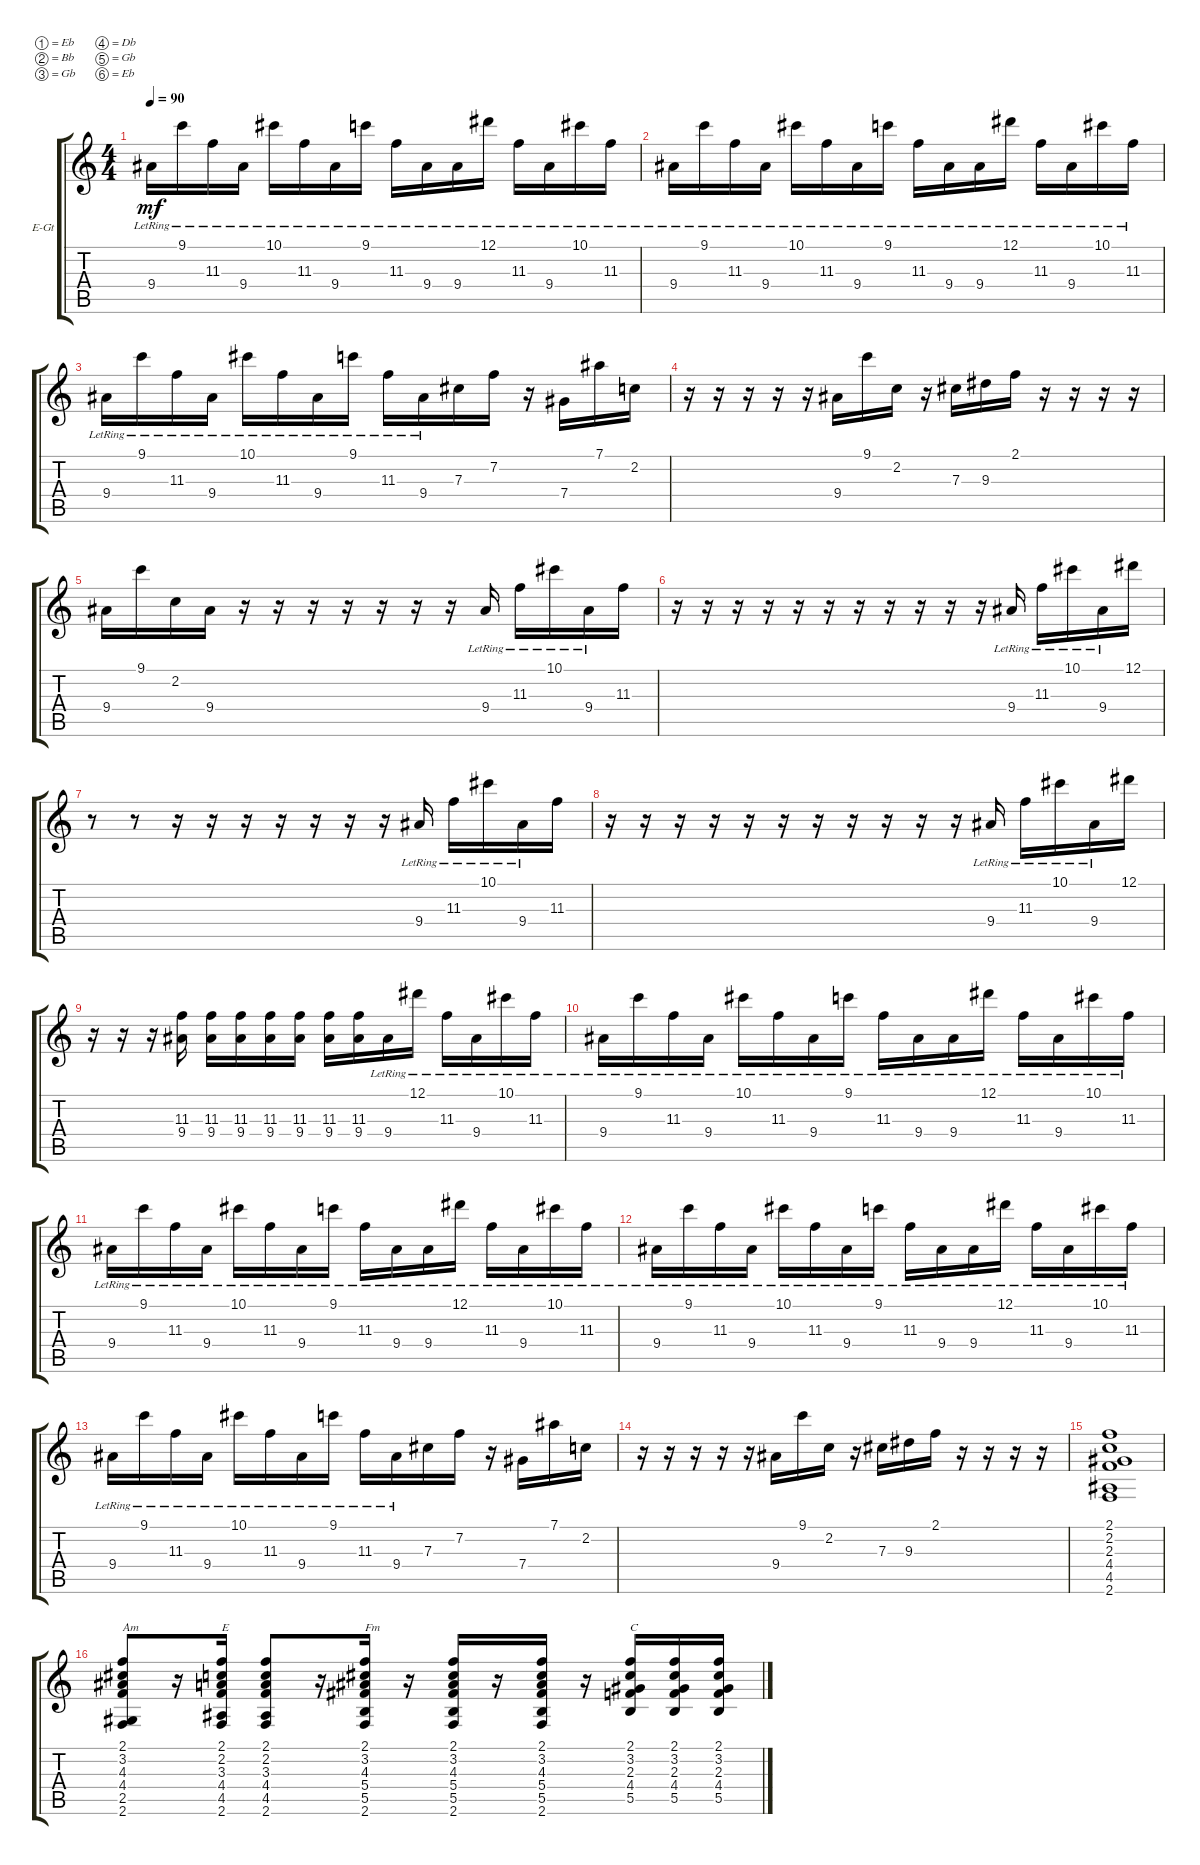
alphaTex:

\defaultSystemsLayout 4
\bracketExtendMode groupsimilarinstruments
\firstSystemTrackNameOrientation horizontal
\otherSystemsTrackNameOrientation horizontal
\track ("Electric Guitar" "E-Gt") {instrument electricguitarclean}
\staff {score tabs}
\tuning (Eb4 Bb3 Gb3 Db3 Gb2 Eb2)
\ts (4 4)
\tempo 90
\clef g2
\ks c
9.4{lr}.16{dy mf} 9.1{lr}.16 11.3{lr}.16 9.4{lr}.16 10.1{lr}.16 11.3{lr}.16 9.4{lr}.16 9.1{lr}.16 11.3{lr}.16 9.4{lr}.16 9.4{lr}.16 12.1{lr}.16 11.3{lr}.16 9.4{lr}.16 10.1{lr}.16 11.3{lr}.16 |
9.4{lr}.16 9.1{lr}.16 11.3{lr}.16 9.4{lr}.16 10.1{lr}.16 11.3{lr}.16 9.4{lr}.16 9.1{lr}.16 11.3{lr}.16 9.4{lr}.16 9.4{lr}.16 12.1{lr}.16 11.3{lr}.16 9.4{lr}.16 10.1{lr}.16 11.3{lr}.16 |
9.4{lr}.16 9.1{lr}.16 11.3{lr}.16 9.4{lr}.16 10.1{lr}.16 11.3{lr}.16 9.4{lr}.16 9.1{lr}.16 11.3{lr}.16 9.4{lr}.16 7.3.16 7.2.16 r.16 7.4.16 7.1.16 2.2.16 |
r.16 r.16 r.16 r.16 r.16 9.4.16 9.1.16 2.2.16 r.16 7.3.16 9.3.16 2.1.16 r.16 r.16 r.16 r.16 |
9.4.16 9.1.16 2.2.16 9.4.16 r.16 r.16 r.16 r.16 r.16 r.16 r.16 9.4{lr}.16 11.3{lr}.16 10.1{lr}.16 9.4{lr}.16 11.3.16 |
r.16 r.16 r.16 r.16 r.16 r.16 r.16 r.16 r.16 r.16 r.16 9.4{lr}.16 11.3{lr}.16 10.1{lr}.16 9.4{lr}.16 12.1.16 |
r.8 r.8 r.16 r.16 r.16 r.16 r.16 r.16 r.16 9.4{lr}.16 11.3{lr}.16 10.1{lr}.16 9.4{lr}.16 11.3.16 |
r.16 r.16 r.16 r.16 r.16 r.16 r.16 r.16 r.16 r.16 r.16 9.4{lr}.16 11.3{lr}.16 10.1{lr}.16 9.4{lr}.16 12.1.16 |
r.16 r.16 r.16 (11.3 9.4).16 (11.3 9.4).16 (11.3 9.4).16 (11.3 9.4).16 (11.3 9.4).16 (11.3 9.4).16 (11.3 9.4).16 9.4{lr}.16 12.1{lr}.16 11.3{lr}.16 9.4{lr}.16 10.1{lr}.16 11.3{lr}.16 |
9.4{lr}.16 9.1{lr}.16 11.3{lr}.16 9.4{lr}.16 10.1{lr}.16 11.3{lr}.16 9.4{lr}.16 9.1{lr}.16 11.3{lr}.16 9.4{lr}.16 9.4{lr}.16 12.1{lr}.16 11.3{lr}.16 9.4{lr}.16 10.1{lr}.16 11.3{lr}.16 |
9.4{lr}.16 9.1{lr}.16 11.3{lr}.16 9.4{lr}.16 10.1{lr}.16 11.3{lr}.16 9.4{lr}.16 9.1{lr}.16 11.3{lr}.16 9.4{lr}.16 9.4{lr}.16 12.1{lr}.16 11.3{lr}.16 9.4{lr}.16 10.1{lr}.16 11.3{lr}.16 |
9.4{lr}.16 9.1{lr}.16 11.3{lr}.16 9.4{lr}.16 10.1{lr}.16 11.3{lr}.16 9.4{lr}.16 9.1{lr}.16 11.3{lr}.16 9.4{lr}.16 9.4{lr}.16 12.1{lr}.16 11.3{lr}.16 9.4{lr}.16 10.1{lr}.16 11.3{lr}.16 |
9.4{lr}.16 9.1{lr}.16 11.3{lr}.16 9.4{lr}.16 10.1{lr}.16 11.3{lr}.16 9.4{lr}.16 9.1{lr}.16 11.3{lr}.16 9.4{lr}.16 7.3.16 7.2.16 r.16 7.4.16 7.1.16 2.2.16 |
r.16 r.16 r.16 r.16 r.16 9.4.16 9.1.16 2.2.16 r.16 7.3.16 9.3.16 2.1.16 r.16 r.16 r.16 r.16 |
(2.6 4.4 2.3 2.2 2.1 4.5).1 |
(3.2 4.3 4.4 2.6 2.5 2.1).8{txt "Am"} r.16 (4.5 4.4 3.3 2.2 2.1 2.6).16{txt "E"} (4.5 4.4 3.3 2.1 2.2 2.6).8 r.16 (3.2 4.3 5.4 5.5 2.6 2.1).16{txt "Fm"} r.16 (3.2 4.3 5.4 5.5 2.6 2.1).16 r.16 (3.2 4.3 5.4 5.5 2.6 2.1).16 r.16 (2.1 3.2 2.3 4.4 5.5).16{txt "C"} (2.1 3.2 2.3 4.4 5.5).16 (2.1 3.2 2.3 4.4 5.5).16
